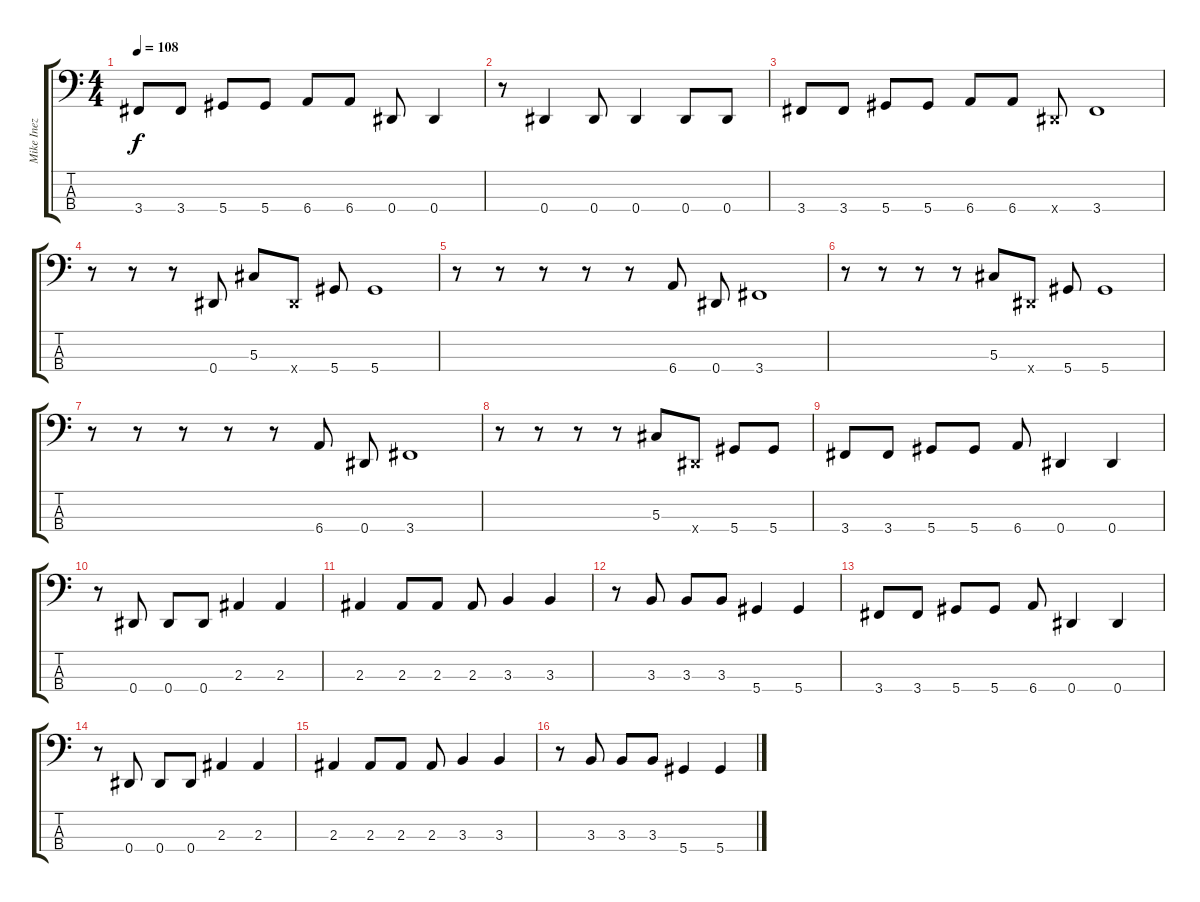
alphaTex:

\track ("Mike Inez" "Mike Inez") {instrument electricbassfinger}
\staff {score tabs}
\tuning (Gb2 Db2 Ab1 Eb1) {hide}
\ts (4 4)
\tempo 108
\clef f4
\ks c
3.4.8{dy f} 3.4.8 5.4.8 5.4.8 6.4.8 6.4.8 0.4.8 0.4.4 |
r.8 0.4.4 0.4.8 0.4.4 0.4.8 0.4.8 |
3.4.8 3.4.8 5.4.8 5.4.8 6.4.8 6.4.8 0.4{x}.8 3.4.1 |
r.8 r.8 r.8 0.4.8 5.3.8 0.4{x}.8 5.4.8 5.4.1 |
r.8 r.8 r.8 r.8 r.8 6.4.8 0.4.8 3.4.1 |
r.8 r.8 r.8 r.8 5.3.8 0.4{x}.8 5.4.8 5.4.1 |
r.8 r.8 r.8 r.8 r.8 6.4.8 0.4.8 3.4.1 |
r.8 r.8 r.8 r.8 5.3.8 0.4{x}.8 5.4.8 5.4.8 |
3.4.8 3.4.8 5.4.8 5.4.8 6.4.8 0.4.4 0.4.4 |
r.8 0.4.8 0.4.8 0.4.8 2.3.4 2.3.4 |
2.3.4 2.3.8 2.3.8 2.3.8 3.3.4 3.3.4 |
r.8 3.3.8 3.3.8 3.3.8 5.4.4 5.4.4 |
3.4.8 3.4.8 5.4.8 5.4.8 6.4.8 0.4.4 0.4.4 |
r.8 0.4.8 0.4.8 0.4.8 2.3.4 2.3.4 |
2.3.4 2.3.8 2.3.8 2.3.8 3.3.4 3.3.4 |
r.8 3.3.8 3.3.8 3.3.8 5.4.4 5.4.4
